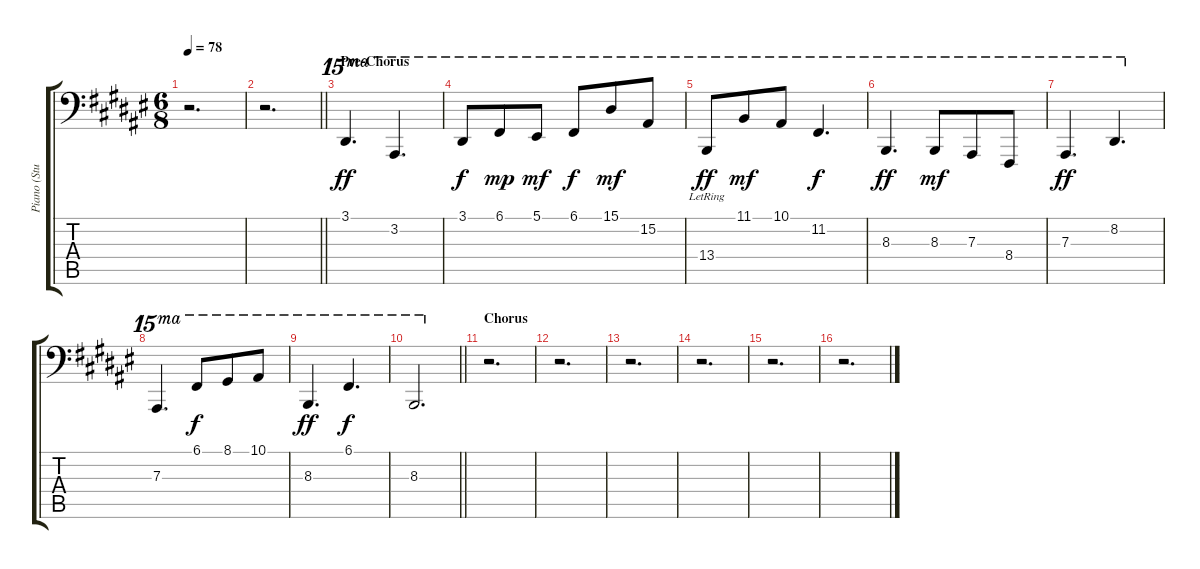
\track ("Piano (Studio)" "Piano (Stu") {instrument electricgrandpiano}
\staff {score tabs}
\tuning (C4 G3 Eb3 Bb2 F2 Bb1) {hide}
\ts (6 8)
\tempo 78
\clef f4
\ks d#minor
r.2{d dy ff} |
\barLineRight lightlight
r.2{d} |
\section ("" "Pre-Chorus")
3.1.4{d ot 15ma} 3.2.4{d ot 15ma} |
3.1.8{ot 15ma dy f} 6.1.8{ot 15ma dy mp} 5.1.8{ot 15ma dy mf} 6.1.8{ot 15ma dy f} 15.1.8{ot 15ma dy mf} 15.2.8{ot 15ma} |
13.4{lr}.8{ot 15ma dy ff} 11.1.8{ot 15ma dy mf} 10.1.8{ot 15ma} 11.2.4{d ot 15ma dy f} |
8.3.4{d ot 15ma dy ff} 8.3.8{ot 15ma dy mf} 7.3.8{ot 15ma} 8.4.8{ot 15ma} |
7.3.4{d ot 15ma dy ff} 8.2.4{d ot 15ma} |
7.3.4{d ot 15ma} 6.1.8{ot 15ma dy f} 8.1.8{ot 15ma} 10.1.8{ot 15ma} |
8.3.4{d ot 15ma dy ff} 6.1.4{d ot 15ma dy f} |
\barLineRight lightlight
8.3.2{d ot 15ma} |
\section ("" "Chorus")
r.2{d} |
r.2{d} |
r.2{d} |
r.2{d} |
r.2{d} |
r.2{d}
